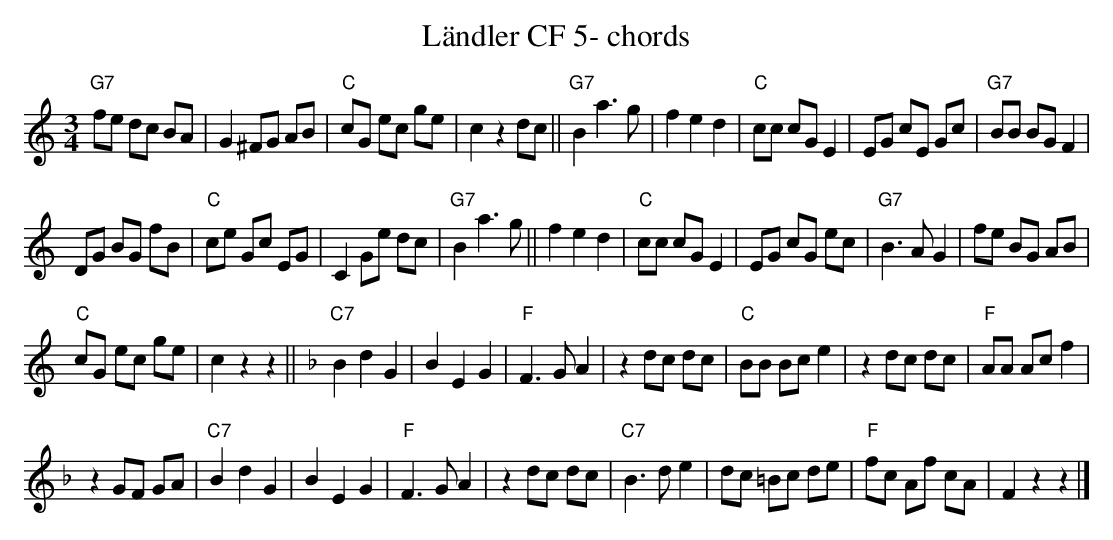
X:1
T:L\"andler CF 5- chords
M:3/4
L:1/8
K:Cmaj%%MIDI gchordon
"G7"fe dc BA | G2 ^FG AB | "C"cG ec ge | c2z2dc || "G7"B2a3g | f2e2d2 | "C"cc cG E2 | EG cE Gc | "G7"BB BG F2 |
DG BG fB | "C"ce Gc EG | C2 Ge dc | "G7"B2a3g || f2e2d2 | "C"cc cG E2 | EG cG ec | "G7"B3AG2 | fe BG AB |
"C"cG ec ge | c2z2z2 || [K:Fmaj] "C7"B2d2G2 | B2E2G2 | "F"F3GA2 | z2 dc dc | "C"BB Bce2 | z2dc dc | "F"AA Acf2 |
z2 GF GA | "C7"B2d2G2 | B2E2G2 | "F"F3GA2 | z2dc dc | "C7"B3de2 | dc =Bc de | "F"fc Af cA | F2z2z2 |]
